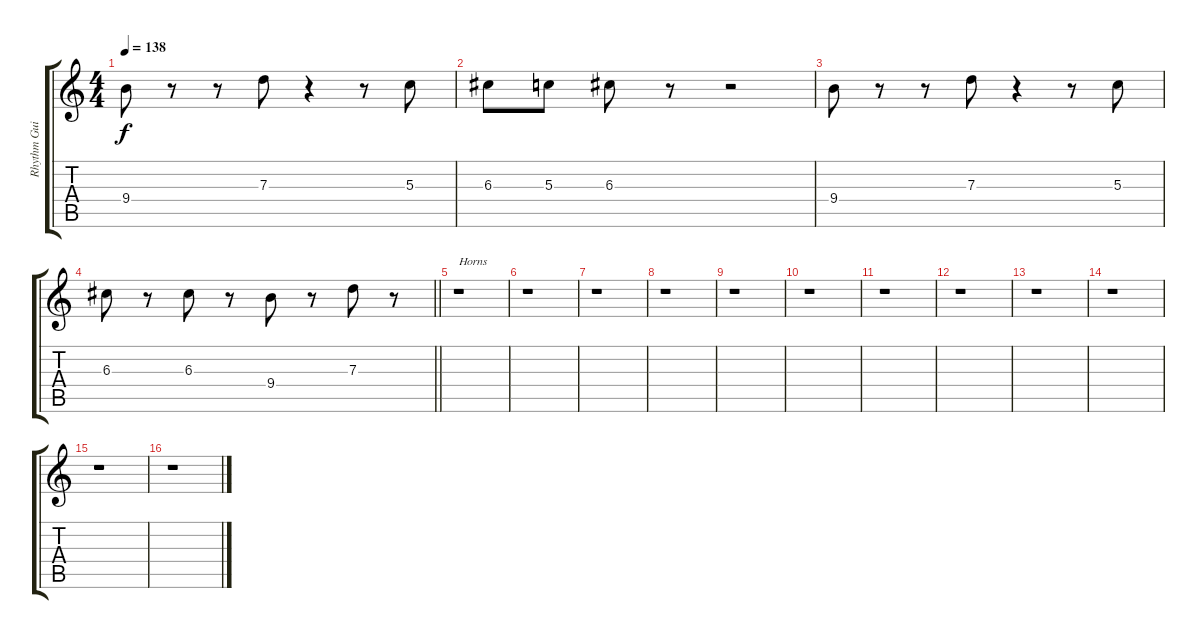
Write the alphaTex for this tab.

\track ("Rhythm Guitar" "Rhythm Gui") {instrument electricguitarjazz}
\staff {score tabs}
\tuning (E4 B3 G3 D3 A2 E2) {hide}
\ts (4 4)
\tempo 138
\clef g2
\ks c
9.4.8{dy f} r.8 r.8 7.3.8 r.4 r.8 5.3.8 |
6.3.8 5.3.8 6.3.8 r.8 r.2 |
9.4.8 r.8 r.8 7.3.8 r.4 r.8 5.3.8 |
\barLineRight lightlight
6.3.8 r.8 6.3.8 r.8 9.4.8 r.8 7.3.8 r.8 |
r.1{txt "Horns"} |
r.1 |
r.1 |
r.1 |
r.1 |
r.1 |
r.1 |
r.1 |
r.1 |
r.1 |
r.1 |
r.1
